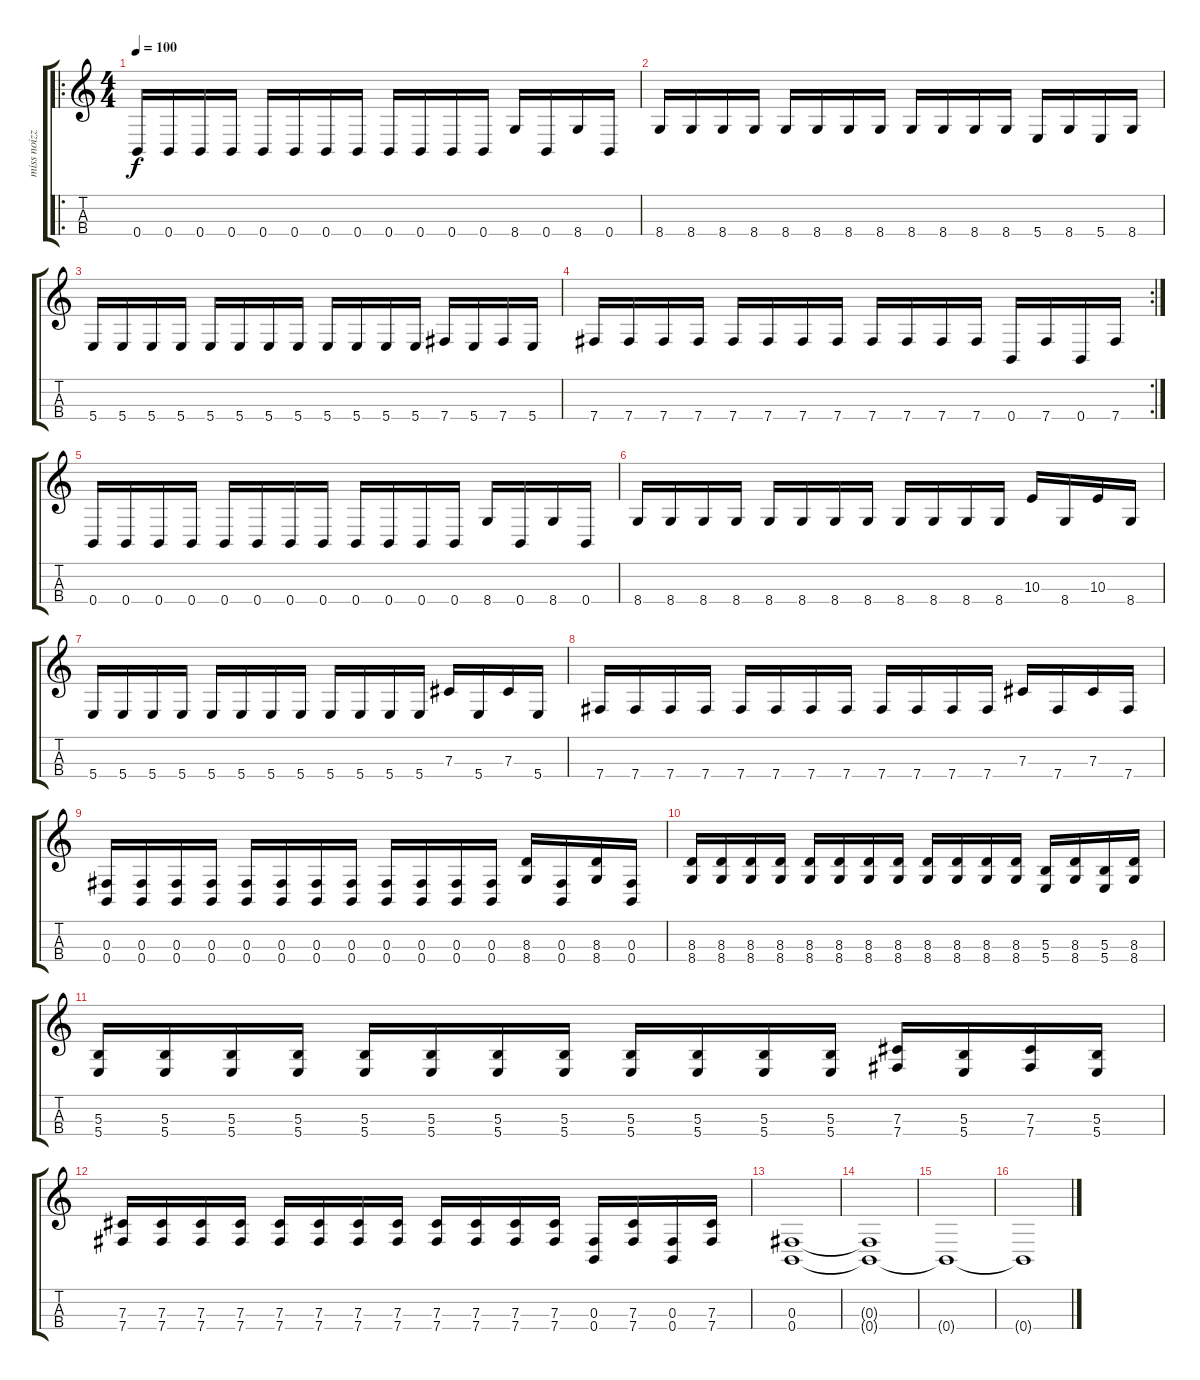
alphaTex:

\track ("miss noizz" "miss noizz") {instrument electricbassfinger}
\staff {score tabs}
\tuning (E3 B2 Gb2 B1) {hide}
\ro
\ts (4 4)
\tempo 100
\clef g2
\ks c
0.4.16{dy f} 0.4.16 0.4.16 0.4.16 0.4.16 0.4.16 0.4.16 0.4.16 0.4.16 0.4.16 0.4.16 0.4.16 8.4.16 0.4.16 8.4.16 0.4.16 |
8.4.16 8.4.16 8.4.16 8.4.16 8.4.16 8.4.16 8.4.16 8.4.16 8.4.16 8.4.16 8.4.16 8.4.16 5.4.16 8.4.16 5.4.16 8.4.16 |
5.4.16 5.4.16 5.4.16 5.4.16 5.4.16 5.4.16 5.4.16 5.4.16 5.4.16 5.4.16 5.4.16 5.4.16 7.4.16 5.4.16 7.4.16 5.4.16 |
\rc 2
7.4.16 7.4.16 7.4.16 7.4.16 7.4.16 7.4.16 7.4.16 7.4.16 7.4.16 7.4.16 7.4.16 7.4.16 0.4.16 7.4.16 0.4.16 7.4.16 |
0.4.16 0.4.16 0.4.16 0.4.16 0.4.16 0.4.16 0.4.16 0.4.16 0.4.16 0.4.16 0.4.16 0.4.16 8.4.16 0.4.16 8.4.16 0.4.16 |
8.4.16 8.4.16 8.4.16 8.4.16 8.4.16 8.4.16 8.4.16 8.4.16 8.4.16 8.4.16 8.4.16 8.4.16 10.3.16 8.4.16 10.3.16 8.4.16 |
5.4.16 5.4.16 5.4.16 5.4.16 5.4.16 5.4.16 5.4.16 5.4.16 5.4.16 5.4.16 5.4.16 5.4.16 7.3.16 5.4.16 7.3.16 5.4.16 |
7.4.16 7.4.16 7.4.16 7.4.16 7.4.16 7.4.16 7.4.16 7.4.16 7.4.16 7.4.16 7.4.16 7.4.16 7.3.16 7.4.16 7.3.16 7.4.16 |
(0.3 0.4).16 (0.3 0.4).16 (0.3 0.4).16 (0.3 0.4).16 (0.3 0.4).16 (0.3 0.4).16 (0.3 0.4).16 (0.3 0.4).16 (0.3 0.4).16 (0.3 0.4).16 (0.3 0.4).16 (0.3 0.4).16 (8.3 8.4).16 (0.3 0.4).16 (8.3 8.4).16 (0.3 0.4).16 |
(8.3 8.4).16 (8.3 8.4).16 (8.3 8.4).16 (8.3 8.4).16 (8.3 8.4).16 (8.3 8.4).16 (8.3 8.4).16 (8.3 8.4).16 (8.3 8.4).16 (8.3 8.4).16 (8.3 8.4).16 (8.3 8.4).16 (5.3 5.4).16 (8.3 8.4).16 (5.3 5.4).16 (8.3 8.4).16 |
(5.3 5.4).16 (5.3 5.4).16 (5.3 5.4).16 (5.3 5.4).16 (5.3 5.4).16 (5.3 5.4).16 (5.3 5.4).16 (5.3 5.4).16 (5.3 5.4).16 (5.3 5.4).16 (5.3 5.4).16 (5.3 5.4).16 (7.3 7.4).16 (5.3 5.4).16 (7.3 7.4).16 (5.3 5.4).16 |
(7.3 7.4).16 (7.3 7.4).16 (7.3 7.4).16 (7.3 7.4).16 (7.3 7.4).16 (7.3 7.4).16 (7.3 7.4).16 (7.3 7.4).16 (7.3 7.4).16 (7.3 7.4).16 (7.3 7.4).16 (7.3 7.4).16 (0.3 0.4).16 (7.3 7.4).16 (0.3 0.4).16 (7.3 7.4).16 |
(0.3 0.4).1 |
(0.3{t} 0.4{t}).1 |
0.4{t}.1 |
0.4{t}.1
